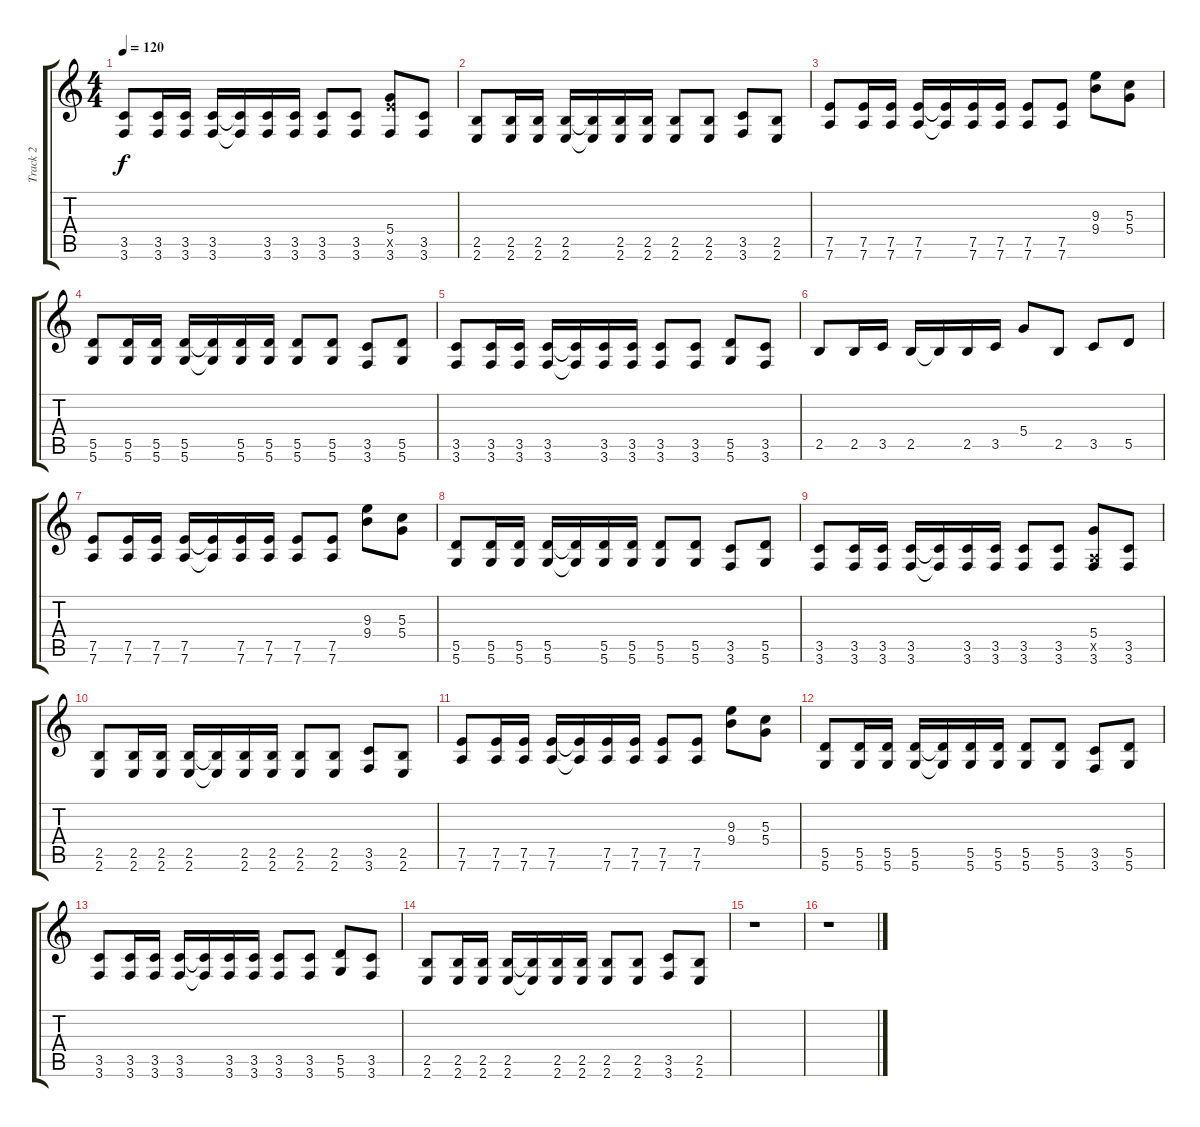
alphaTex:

\track ("Track 2" "Track 2") {instrument overdrivenguitar}
\staff {score tabs}
\tuning (E4 B3 G3 D3 A2 D2) {hide}
\ts (4 4)
\tempo 120
\clef g2
\ks c
(3.5 3.6).8{dy f} (3.5 3.6).16 (3.5 3.6).16 (3.5 3.6).16 (3.5{t} 3.6{t}).16 (3.5 3.6).16 (3.5 3.6).16 (3.5 3.6).8 (3.5 3.6).8 (5.4 7.5{x} 3.6).8 (3.5 3.6).8 |
(2.5 2.6).8 (2.5 2.6).16 (2.5 2.6).16 (2.5 2.6).16 (2.5{t} 2.6{t}).16 (2.5 2.6).16 (2.5 2.6).16 (2.5 2.6).8 (2.5 2.6).8 (3.5 3.6).8 (2.5 2.6).8 |
(7.5 7.6).8 (7.5 7.6).16 (7.5 7.6).16 (7.5 7.6).16 (7.5{t} 7.6{t}).16 (7.5 7.6).16 (7.5 7.6).16 (7.5 7.6).8 (7.5 7.6).8 (9.3 9.4).8 (5.3 5.4).8 |
(5.5 5.6).8 (5.5 5.6).16 (5.5 5.6).16 (5.5 5.6).16 (5.5{t} 5.6{t}).16 (5.5 5.6).16 (5.5 5.6).16 (5.5 5.6).8 (5.5 5.6).8 (3.5 3.6).8 (5.5 5.6).8 |
(3.5 3.6).8 (3.5 3.6).16 (3.5 3.6).16 (3.5 3.6).16 (3.5{t} 3.6{t}).16 (3.5 3.6).16 (3.5 3.6).16 (3.5 3.6).8 (3.5 3.6).8 (5.5 5.6).8 (3.5 3.6).8 |
2.5.8 2.5.16 3.5.16 2.5.16 2.5{t}.16 2.5.16 3.5.16 5.4.8 2.5.8 3.5.8 5.5.8 |
(7.5 7.6).8 (7.5 7.6).16 (7.5 7.6).16 (7.5 7.6).16 (7.5{t} 7.6{t}).16 (7.5 7.6).16 (7.5 7.6).16 (7.5 7.6).8 (7.5 7.6).8 (9.3 9.4).8 (5.3 5.4).8 |
(5.5 5.6).8 (5.5 5.6).16 (5.5 5.6).16 (5.5 5.6).16 (5.5{t} 5.6{t}).16 (5.5 5.6).16 (5.5 5.6).16 (5.5 5.6).8 (5.5 5.6).8 (3.5 3.6).8 (5.5 5.6).8 |
(3.5 3.6).8 (3.5 3.6).16 (3.5 3.6).16 (3.5 3.6).16 (3.5{t} 3.6{t}).16 (3.5 3.6).16 (3.5 3.6).16 (3.5 3.6).8 (3.5 3.6).8 (5.4 0.5{x} 3.6).8 (3.5 3.6).8 |
(2.5 2.6).8 (2.5 2.6).16 (2.5 2.6).16 (2.5 2.6).16 (2.5{t} 2.6{t}).16 (2.5 2.6).16 (2.5 2.6).16 (2.5 2.6).8 (2.5 2.6).8 (3.5 3.6).8 (2.5 2.6).8 |
(7.5 7.6).8 (7.5 7.6).16 (7.5 7.6).16 (7.5 7.6).16 (7.5{t} 7.6{t}).16 (7.5 7.6).16 (7.5 7.6).16 (7.5 7.6).8 (7.5 7.6).8 (9.3 9.4).8 (5.3 5.4).8 |
(5.5 5.6).8 (5.5 5.6).16 (5.5 5.6).16 (5.5 5.6).16 (5.5{t} 5.6{t}).16 (5.5 5.6).16 (5.5 5.6).16 (5.5 5.6).8 (5.5 5.6).8 (3.5 3.6).8 (5.5 5.6).8 |
(3.5 3.6).8 (3.5 3.6).16 (3.5 3.6).16 (3.5 3.6).16 (3.5{t} 3.6{t}).16 (3.5 3.6).16 (3.5 3.6).16 (3.5 3.6).8 (3.5 3.6).8 (5.5 5.6).8 (3.5 3.6).8 |
(2.5 2.6).8 (2.5 2.6).16 (2.5 2.6).16 (2.5 2.6).16 (2.5{t} 2.6{t}).16 (2.5 2.6).16 (2.5 2.6).16 (2.5 2.6).8 (2.5 2.6).8 (3.5 3.6).8 (2.5 2.6).8 |
r.1 |
r.1
